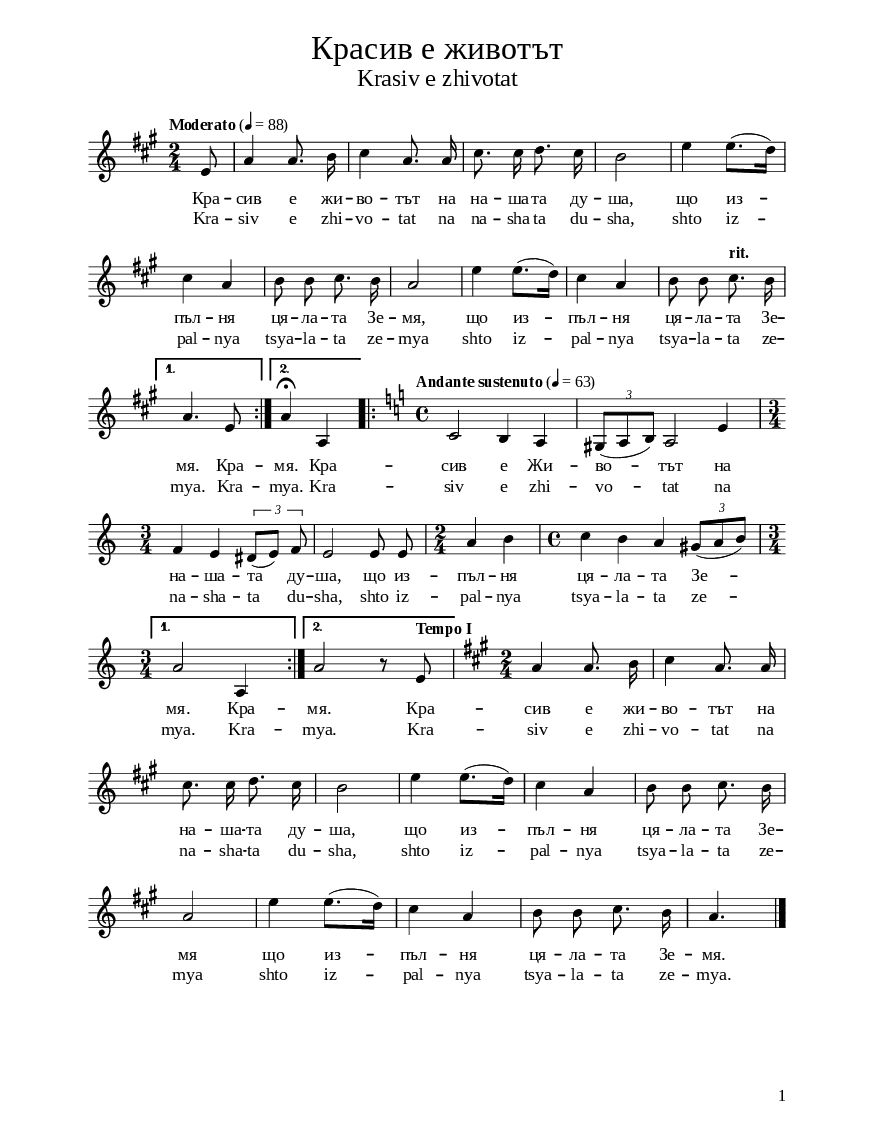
\version "2.24.1"

% include paper part and global functions
\include "include/globals.ily"

\bookpart {
  \label #'ref103
  \tocItem \markup "Красив е животът – Krasiv e zhivotat"
  \include "include/bookpart-paper.ily"
  \score {
    \include "include/score-layout.ily"


    \new Voice \absolute{

      \clef treble
      \key a \major
      \time 2/4
      \tempoFunc "Moderato" 4 "88"
      \autoBeamOff

      \partial 8

      \repeat volta 2 {
        e'8 | a'4 a'8. b'16 | cis''4 a'8. a'16 | cis''8. cis''16 d''8. cis''16 | b'2 | e''4 e''8. ( [ d''16 ] ) \break |

        cis''4 a' | b'8 b' cis''8. b'16 | a'2 | e''4 e''8. ( [ d''16 ] ) | cis''4 a' |  b'8 b' \tempo "rit." cis''8. b'16 | \break
      }
      \alternative {
        {  a'4. e'8 | }
        {  a'4\fermata a4 \tempoFunc "Andante sustenuto" 4 "63" }
      }

      \key a \minor \time 4/4 \repeat volta 2 {
        c'2 b4 a |  \tuplet 3/2 { gis8 [ ( a b ) ] } a2 e'4 | \break

        \time 3/4 f'4 e' \tuplet 3/2 { dis'8 [ ( e' )  ] f' } | e'2 e'8 e'8 | \time 2/4 a'4 b'4 | \time 4/4 c''4 b' a' \tuplet 3/2 { gis'8 [ ( a' b' ) ] } | \break
        \time 3/4
      }


      \alternative {
        {  a'2 a4 | }
        {
          a'2 r8  \tempo "Tempo I"
          e'8 |
        }
      }

      \time 2/4 \key a \major a'4 a'8. b'16 | cis''4 a'8. a'16 | \break

      cis''8. cis''16 d''8. cis''16 | b'2 |e''4  e''8. [ ( d''16 ) ] | cis''4 a'4 | b'8 b' cis''8. b'16 | \break

      a'2 | e''4 e''8. [ ( d''16 ) ]  | cis''4 a' | b'8 b' cis''8. b'16 | a'4. \bar "|."

    }

    \addlyrics {
      Кра -- сив е жи -- во -- тът на на -- ша -- та ду -- ша,

      що из -- пъл -- ня ця -- ла -- та Зе -- мя,

      що из -- пъл -- ня ця -- ла -- та Зе -- мя. Кра -- мя.

      Кра -- сив е Жи -- во -- тът на на -- ша -- та ду -- ша,

      що из -- пъл -- ня ця -- ла -- та Зе -- мя. Кра -- мя.

      Кра -- сив е жи -- во -- тът на на -- ша -- та ду -- ша,

      що из -- пъл -- ня ця -- ла -- та Зе -- мя

      що из -- пъл -- ня ця -- ла -- та Зе -- мя.
    }
    \addlyrics {
      Kra -- siv e zhi -- vo -- tat na na -- sha -- ta du -- sha,

      shto iz -- pal -- nya tsya -- la -- ta ze -- mya

      shto iz -- pal -- nya tsya -- la -- ta ze -- mya. Kra -- mya.

      Kra -- siv e zhi -- vo -- tat na na -- sha -- ta du -- sha,

      shto iz -- pal -- nya tsya -- la -- ta ze -- mya. Kra -- mya.

      Kra -- siv e zhi -- vo -- tat na na -- sha -- ta du -- sha,

      shto iz -- pal -- nya tsya -- la -- ta ze -- mya

      shto iz -- pal -- nya tsya -- la -- ta ze -- mya.
    }


    \header {
      title = \titleFunc "Красив е животът" "Krasiv e zhivotat"
    }

    \midi{}

  } % score

  \pageBreak
  \version "2.24.0"

\markup \fill-line { \fontsize #deTitleFontSize "Schön ist das Leben" }
\markup \null
\markup \null
\markup \fontsize #deCoupletFontSize {
  \hspace #17
  \override #`(baseline-skip . ,deCoupletBaselineSkip)

  \column {
    \line { " "Schön ist das Leben unserer Seele, }

    \line { " "was die ganze Erde erfüllt. }

    \line { " "Schön ist das Leben unserer Seele, }

    \line { " "was die ganze Erde erfüllt. }

    \line { " "Schön ist das Leben unserer Seele, }

    \line { " "was die ganze Erde erfüllt,  }
    \line { " "was die ganze Erde erfüllt.  }


  }


}


} % bookpart
